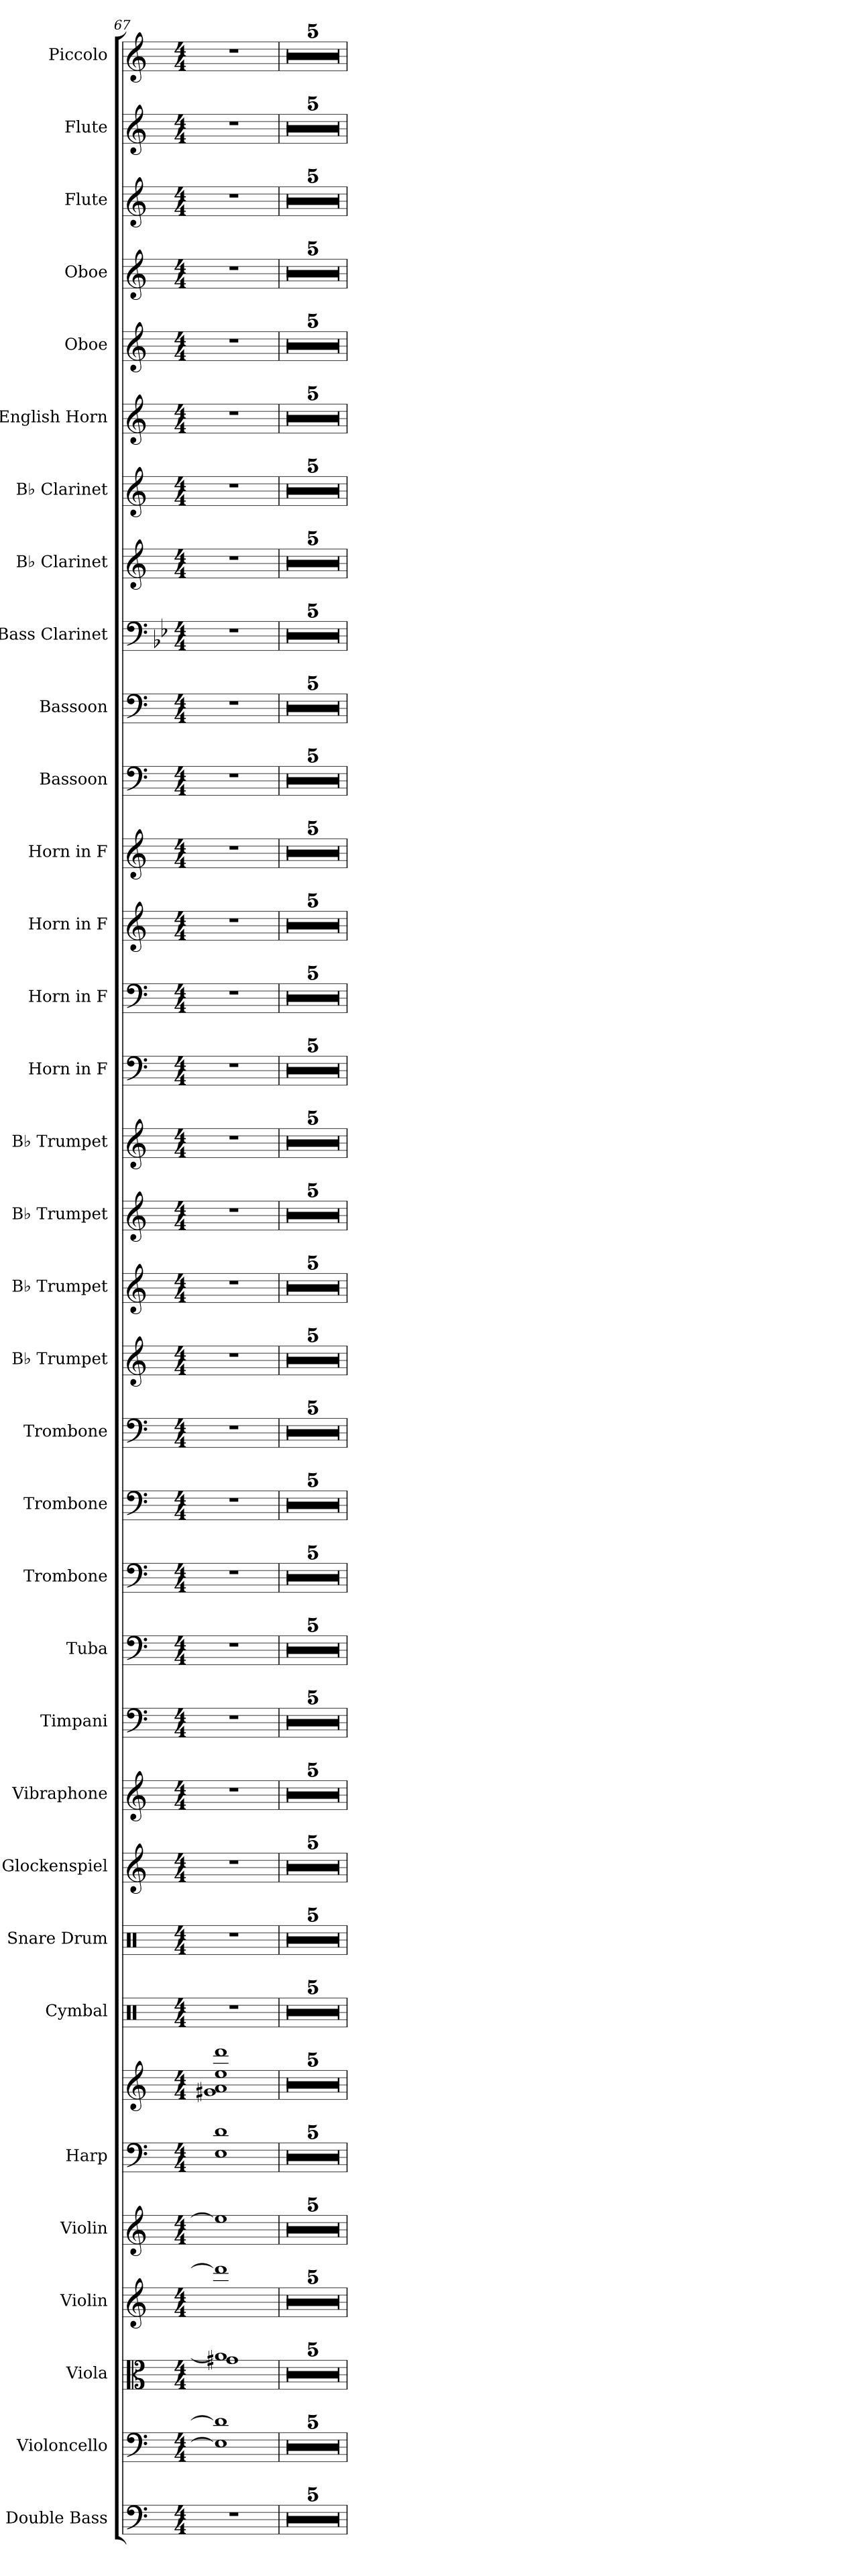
**kern	**kern	**kern	**kern	**kern	**kern	**kern	**kern	**kern	**kern	**kern	**kern	**kern	**kern	**kern	**kern	**kern	**kern	**kern	**kern	**kern	**kern	**kern	**kern	**kern	**kern	**kern	**kern	**kern	**kern	**kern	**kern	**kern	**kern	**kern
*part34	*part33	*part32	*part31	*part30	*part29	*part29	*part28	*part27	*part26	*part25	*part24	*part23	*part22	*part21	*part20	*part19	*part18	*part17	*part16	*part15	*part14	*part13	*part12	*part11	*part10	*part9	*part8	*part7	*part6	*part5	*part4	*part3	*part2	*part1
*staff35	*staff34	*staff33	*staff32	*staff31	*staff30	*staff29	*staff28	*staff27	*staff26	*staff25	*staff24	*staff23	*staff22	*staff21	*staff20	*staff19	*staff18	*staff17	*staff16	*staff15	*staff14	*staff13	*staff12	*staff11	*staff10	*staff9	*staff8	*staff7	*staff6	*staff5	*staff4	*staff3	*staff2	*staff1
*I"Double Bass	*I"Violoncello	*I"Viola	*I"Violin	*I"Violin	*I"Harp	*	*I"Cymbal	*I"Snare Drum	*I"Glockenspiel	*I"Vibraphone	*I"Timpani	*I"Tuba	*I"Trombone	*I"Trombone	*I"Trombone	*I"B♭ Trumpet	*I"B♭ Trumpet	*I"B♭ Trumpet	*I"B♭ Trumpet	*I"Horn in F	*I"Horn in F	*I"Horn in F	*I"Horn in F	*I"Bassoon	*I"Bassoon	*I"Bass Clarinet	*I"B♭ Clarinet	*I"B♭ Clarinet	*I"English Horn	*I"Oboe	*I"Oboe	*I"Flute	*I"Flute	*I"Piccolo
*I'Db.	*I'Vc.	*I'Vla.	*I'Vln.	*I'Vln.	*I'Hrp.	*	*I'Cym.	*I'Sn. Dr.	*I'Glk.	*I'Vib.	*I'Timp.	*I'Tba.	*I'Tbn.	*I'Tbn.	*I'Tbn.	*I'B♭ Tpt.	*I'B♭ Tpt.	*I'B♭ Tpt.	*I'B♭ Tpt.	*	*	*	*	*I'Bsn.	*I'Bsn.	*I'B. Cl.	*I'B♭ Cl.	*I'B♭ Cl.	*I'E. Hn.	*I'Ob.	*I'Ob.	*I'Fl.	*I'Fl.	*I'Picc.
*clefF4	*clefF4	*clefC3	*clefG2	*clefG2	*clefF4	*clefG2	*clefX	*clefX	*clefG2	*clefG2	*clefF4	*clefF4	*clefF4	*clefF4	*clefF4	*clefG2	*clefG2	*clefG2	*clefG2	*clefF4	*clefF4	*clefG2	*clefG2	*clefF4	*clefF4	*clefF4	*clefG2	*clefG2	*clefG2	*clefG2	*clefG2	*clefG2	*clefG2	*clefG2
*ITrd7c12	*	*	*	*	*	*	*	*	*ITrd-14c-24	*	*	*	*	*	*	*ITrd1c2	*ITrd1c2	*ITrd1c2	*ITrd1c2	*ITrd4c7	*ITrd4c7	*ITrd4c7	*ITrd4c7	*	*	*ITrd8c14	*ITrd1c2	*ITrd1c2	*ITrd4c7	*	*	*	*	*ITrd-7c-12
*k[]	*k[]	*k[]	*k[]	*k[]	*k[]	*k[]	*k[]	*k[]	*k[]	*k[]	*k[]	*k[]	*k[]	*k[]	*k[]	*k[b-e-]	*k[b-e-]	*k[b-e-]	*k[b-e-]	*k[b-]	*k[b-]	*k[b-]	*k[b-]	*k[]	*k[]	*k[b-e-]	*k[b-e-]	*k[b-e-]	*k[b-]	*k[]	*k[]	*k[]	*k[]	*k[]
*M4/4	*M4/4	*M4/4	*M4/4	*M4/4	*M4/4	*M4/4	*M4/4	*M4/4	*M4/4	*M4/4	*M4/4	*M4/4	*M4/4	*M4/4	*M4/4	*M4/4	*M4/4	*M4/4	*M4/4	*M4/4	*M4/4	*M4/4	*M4/4	*M4/4	*M4/4	*M4/4	*M4/4	*M4/4	*M4/4	*M4/4	*M4/4	*M4/4	*M4/4	*M4/4
=67	=67	=67	=67	=67	=67	=67	=67	=67	=67	=67	=67	=67	=67	=67	=67	=67	=67	=67	=67	=67	=67	=67	=67	=67	=67	=67	=67	=67	=67	=67	=67	=67	=67	=67
*	*	*^	*	*	*	*	*	*	*	*	*	*	*	*	*	*	*	*	*	*	*	*	*	*	*	*	*	*	*	*	*	*	*	*
1r	1E-] 1d]	1a]	1g#X	1ddd]	1ee-]	1E 1d	1g#X 1a 1ee 1ddd	1r	1r	1r	1r	1r	1r	1r	1r	1r	1r	1r	1r	1r	1r	1r	1r	1r	1r	1r	1r	1r	1r	1r	1r	1r	1r	1r	1r
*	*	*v	*v	*	*	*	*	*	*	*	*	*	*	*	*	*	*	*	*	*	*	*	*	*	*	*	*	*	*	*	*	*	*	*	*
=68	=68	=68	=68	=68	=68	=68	=68	=68	=68	=68	=68	=68	=68	=68	=68	=68	=68	=68	=68	=68	=68	=68	=68	=68	=68	=68	=68	=68	=68	=68	=68	=68	=68	=68
1r	1r	1r	1r	1r	1r	1r	1r	1r	1r	1r	1r	1r	1r	1r	1r	1r	1r	1r	1r	1r	1r	1r	1r	1r	1r	1r	1r	1r	1r	1r	1r	1r	1r	1r
=69	=69	=69	=69	=69	=69	=69	=69	=69	=69	=69	=69	=69	=69	=69	=69	=69	=69	=69	=69	=69	=69	=69	=69	=69	=69	=69	=69	=69	=69	=69	=69	=69	=69	=69
1r	1r	1r	1r	1r	1r	1r	1r	1r	1r	1r	1r	1r	1r	1r	1r	1r	1r	1r	1r	1r	1r	1r	1r	1r	1r	1r	1r	1r	1r	1r	1r	1r	1r	1r
=70	=70	=70	=70	=70	=70	=70	=70	=70	=70	=70	=70	=70	=70	=70	=70	=70	=70	=70	=70	=70	=70	=70	=70	=70	=70	=70	=70	=70	=70	=70	=70	=70	=70	=70
1r	1r	1r	1r	1r	1r	1r	1r	1r	1r	1r	1r	1r	1r	1r	1r	1r	1r	1r	1r	1r	1r	1r	1r	1r	1r	1r	1r	1r	1r	1r	1r	1r	1r	1r
=71	=71	=71	=71	=71	=71	=71	=71	=71	=71	=71	=71	=71	=71	=71	=71	=71	=71	=71	=71	=71	=71	=71	=71	=71	=71	=71	=71	=71	=71	=71	=71	=71	=71	=71
1r	1r	1r	1r	1r	1r	1r	1r	1r	1r	1r	1r	1r	1r	1r	1r	1r	1r	1r	1r	1r	1r	1r	1r	1r	1r	1r	1r	1r	1r	1r	1r	1r	1r	1r
=72	=72	=72	=72	=72	=72	=72	=72	=72	=72	=72	=72	=72	=72	=72	=72	=72	=72	=72	=72	=72	=72	=72	=72	=72	=72	=72	=72	=72	=72	=72	=72	=72	=72	=72
1r	1r	1r	1r	1r	1r	1r	1r	1r	1r	1r	1r	1r	1r	1r	1r	1r	1r	1r	1r	1r	1r	1r	1r	1r	1r	1r	1r	1r	1r	1r	1r	1r	1r	1r
=	=	=	=	=	=	=	=	=	=	=	=	=	=	=	=	=	=	=	=	=	=	=	=	=	=	=	=	=	=	=	=	=	=	=
*-	*-	*-	*-	*-	*-	*-	*-	*-	*-	*-	*-	*-	*-	*-	*-	*-	*-	*-	*-	*-	*-	*-	*-	*-	*-	*-	*-	*-	*-	*-	*-	*-	*-	*-
